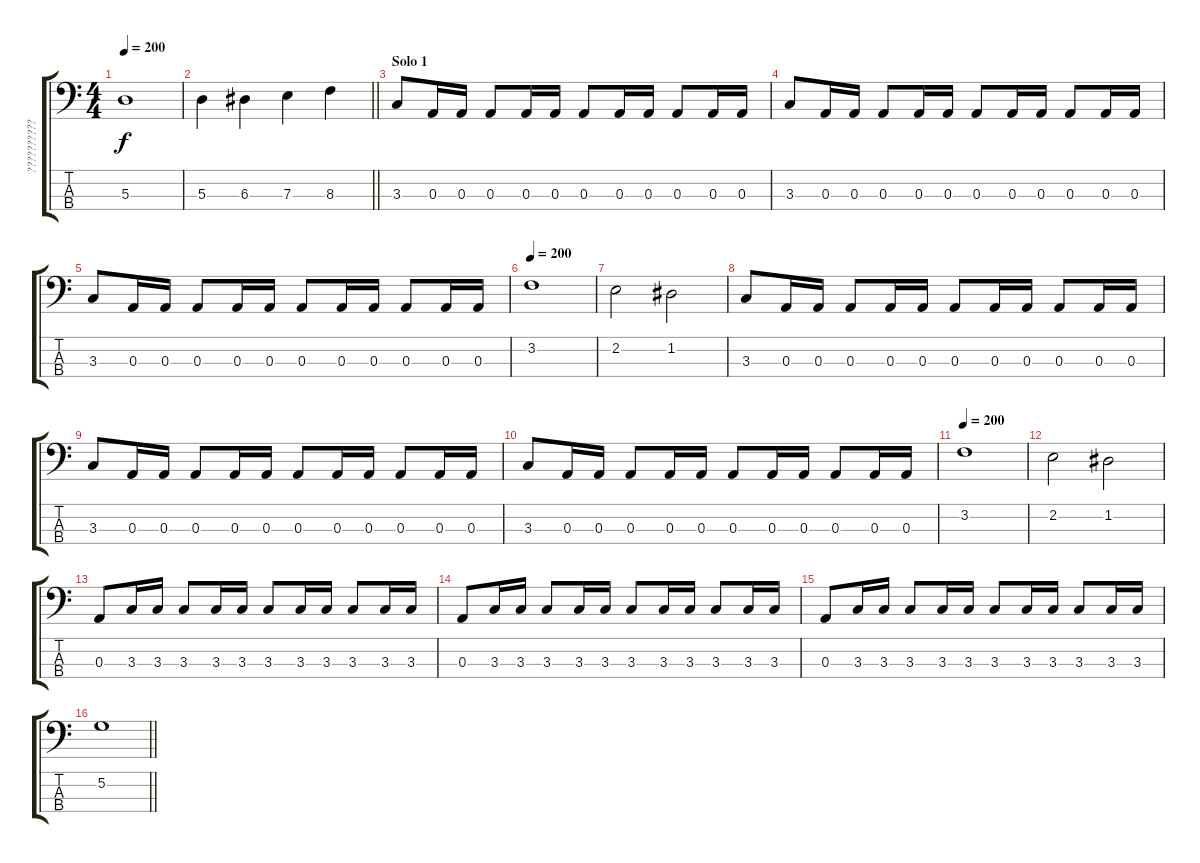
\track ("??????????" "??????????") {instrument electricbasspick}
\staff {score tabs}
\tuning (G2 D2 A1 E1) {hide}
\ts (4 4)
\tempo 200
\clef f4
\ks c
5.3.1{dy f} |
\barLineRight lightlight
5.3.4 6.3.4 7.3.4 8.3.4 |
\section ("" "Solo 1")
3.3.8 0.3.16 0.3.16 0.3.8 0.3.16 0.3.16 0.3.8 0.3.16 0.3.16 0.3.8 0.3.16 0.3.16 |
3.3.8 0.3.16 0.3.16 0.3.8 0.3.16 0.3.16 0.3.8 0.3.16 0.3.16 0.3.8 0.3.16 0.3.16 |
3.3.8 0.3.16 0.3.16 0.3.8 0.3.16 0.3.16 0.3.8 0.3.16 0.3.16 0.3.8 0.3.16 0.3.16 |
\tempo 200
3.2.1 |
2.2.2 1.2.2 |
3.3.8 0.3.16 0.3.16 0.3.8 0.3.16 0.3.16 0.3.8 0.3.16 0.3.16 0.3.8 0.3.16 0.3.16 |
3.3.8 0.3.16 0.3.16 0.3.8 0.3.16 0.3.16 0.3.8 0.3.16 0.3.16 0.3.8 0.3.16 0.3.16 |
3.3.8 0.3.16 0.3.16 0.3.8 0.3.16 0.3.16 0.3.8 0.3.16 0.3.16 0.3.8 0.3.16 0.3.16 |
\tempo 200
3.2.1 |
2.2.2 1.2.2 |
0.3.8 3.3.16 3.3.16 3.3.8 3.3.16 3.3.16 3.3.8 3.3.16 3.3.16 3.3.8 3.3.16 3.3.16 |
0.3.8 3.3.16 3.3.16 3.3.8 3.3.16 3.3.16 3.3.8 3.3.16 3.3.16 3.3.8 3.3.16 3.3.16 |
0.3.8 3.3.16 3.3.16 3.3.8 3.3.16 3.3.16 3.3.8 3.3.16 3.3.16 3.3.8 3.3.16 3.3.16 |
\barLineRight lightlight
5.2.1
